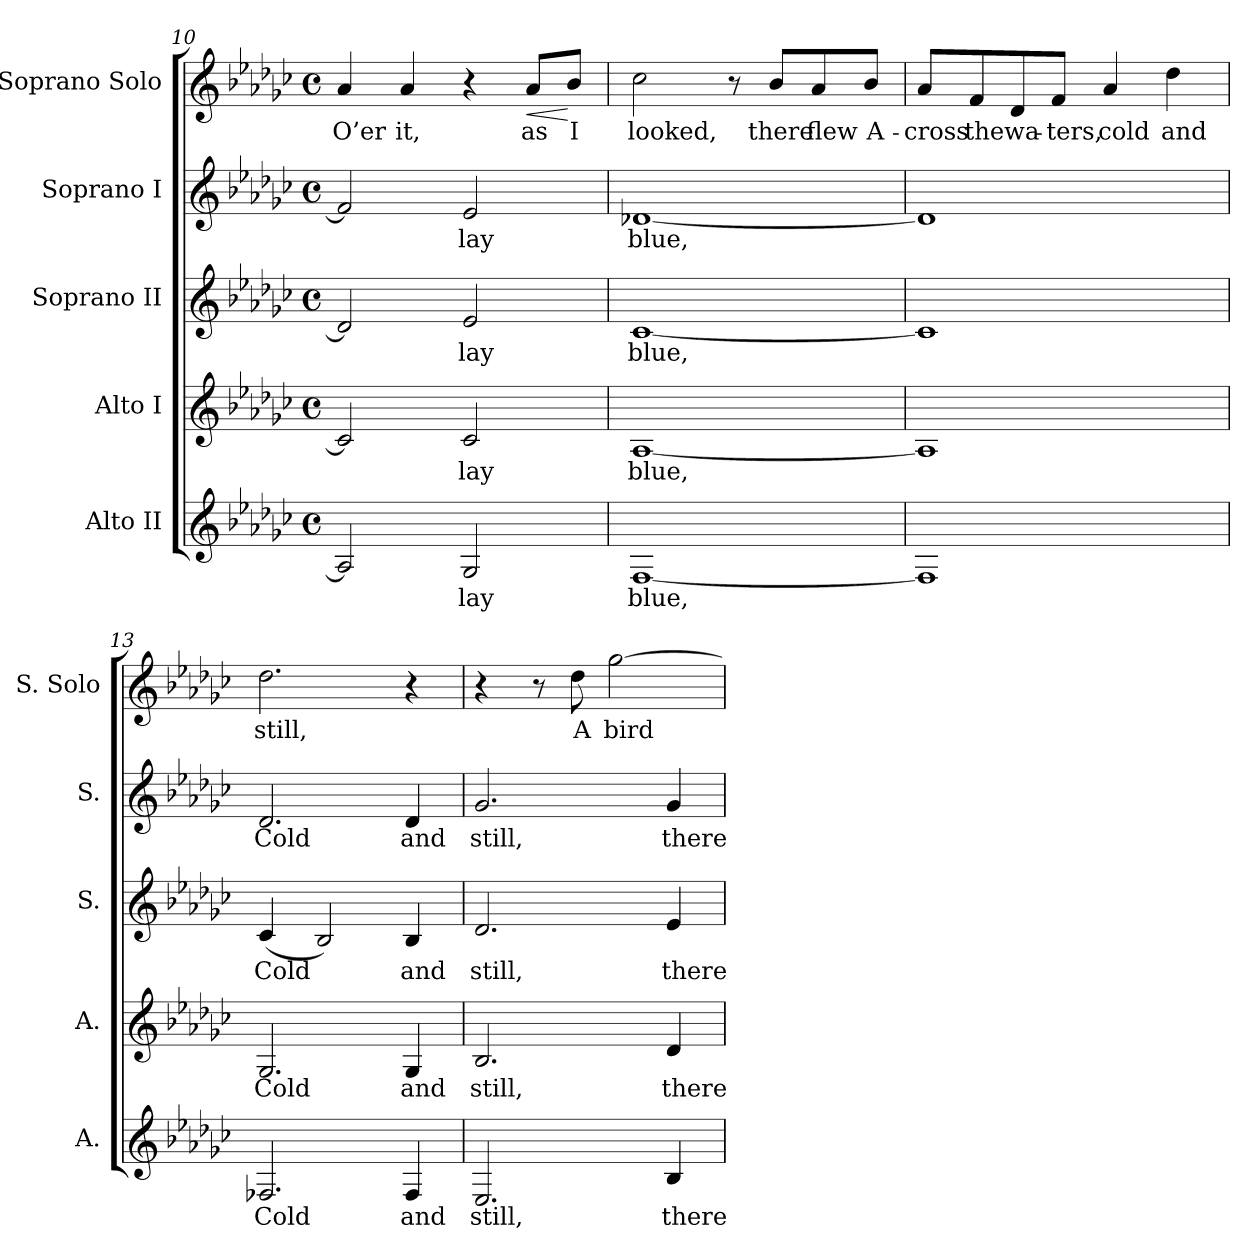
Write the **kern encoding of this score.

**kern	**text	**kern	**text	**kern	**text	**kern	**text	**kern	**text	**dynam
*part5	*part5	*part4	*part4	*part3	*part3	*part2	*part2	*part1	*part1	*part1
*staff5	*staff5	*staff4	*staff4	*staff3	*staff3	*staff2	*staff2	*staff1	*staff1	*staff1
*I"Alto II	*	*I"Alto I	*	*I"Soprano II	*	*I"Soprano I	*	*I"Soprano Solo	*	*
*I'A.	*	*I'A.	*	*I'S.	*	*I'S.	*	*I'S. Solo	*	*
*clefG2	*	*clefG2	*	*clefG2	*	*clefG2	*	*clefG2	*	*
*k[b-e-a-d-g-c-]	*	*k[b-e-a-d-g-c-]	*	*k[b-e-a-d-g-c-]	*	*k[b-e-a-d-g-c-]	*	*k[b-e-a-d-g-c-]	*	*
*e-:	*	*e-:	*	*e-:	*	*e-:	*	*e-:	*	*
*M4/4	*	*M4/4	*	*M4/4	*	*M4/4	*	*M4/4	*	*
*met(c)	*	*met(c)	*	*met(c)	*	*met(c)	*	*met(c)	*	*
=10	=10	=10	=10	=10	=10	=10	=10	=10	=10	=10
!	!	!	!	!	!	!	!	!	!LO:LY:b:color=#000000	!
2A-i/]	.	2c-i/]	.	2di/]	.	2fi/]	.	4a-i/	O’er	.
!	!	!	!	!	!	!	!	!	!LO:LY:b:color=#000000	!
.	.	.	.	.	.	.	.	4a-i/	it,	.
!	!LO:LY:b:color=#000000	!	!	!	!	!	!	!	!	!
!	!	!	!LO:LY:b:color=#000000	!	!	!	!	!	!	!
!	!	!	!	!	!LO:LY:b:color=#000000	!	!	!	!	!
!	!	!	!	!	!	!	!LO:LY:b:color=#000000	!	!	!
2G-i/	lay	2c-i/	lay	2e-i/	lay	2e-i/	lay	4r	.	.
!	!	!	!	!	!	!	!	!	!LO:LY:b:color=#000000	!LO:HP:b
.	.	.	.	.	.	.	.	8a-i/L	as	<
!	!	!	!	!	!	!	!	!	!LO:LY:b:color=#000000	!
.	.	.	.	.	.	.	.	8b-i/J	I	[
!!LO:PB:g=z
=11	=11	=11	=11	=11	=11	=11	=11	=11	=11	=11
!	!LO:LY:b:color=#000000	!	!	!	!	!	!	!	!	!
!	!	!	!LO:LY:b:color=#000000	!	!	!	!	!	!	!
!	!	!	!	!	!LO:LY:b:color=#000000	!	!	!	!	!
!	!	!	!	!	!	!	!LO:LY:b:color=#000000	!	!	!
!	!	!	!	!	!	!	!	!	!LO:LY:b:color=#000000	!
[<1Fi	blue,	[<1A-i	blue,	[<1c-i	blue,	[<1d-Xi	blue,	2cc-i\	looked,	.
.	.	.	.	.	.	.	.	8r	.	.
!	!	!	!	!	!	!	!	!	!LO:LY:b:color=#000000	!
.	.	.	.	.	.	.	.	8b-i/L	there	.
!	!	!	!	!	!	!	!	!	!LO:LY:b:color=#000000	!
.	.	.	.	.	.	.	.	8a-i/	flew	.
!	!	!	!	!	!	!	!	!	!LO:LY:b:color=#000000	!
.	.	.	.	.	.	.	.	8b-i/J	A-	.
=12	=12	=12	=12	=12	=12	=12	=12	=12	=12	=12
!	!	!	!	!	!	!	!	!	!LO:LY:b:color=#000000	!
1Fi]	.	1A-i]	.	1c-i]	.	1d-i]	.	8a-i/L	-cross	.
!	!	!	!	!	!	!	!	!	!LO:LY:b:color=#000000	!
.	.	.	.	.	.	.	.	8fi/	the	.
!	!	!	!	!	!	!	!	!	!LO:LY:b:color=#000000	!
.	.	.	.	.	.	.	.	8d-i/	wa-	.
!	!	!	!	!	!	!	!	!	!LO:LY:b:color=#000000	!
.	.	.	.	.	.	.	.	8fi/J	-ters,	.
!	!	!	!	!	!	!	!	!	!LO:LY:b:color=#000000	!
.	.	.	.	.	.	.	.	4a-i/	cold	.
!	!	!	!	!	!	!	!	!	!LO:LY:b:color=#000000	!
.	.	.	.	.	.	.	.	4dd-i\	and	.
=13	=13	=13	=13	=13	=13	=13	=13	=13	=13	=13
!	!LO:LY:b:color=#000000	!	!	!	!	!	!	!	!	!
!	!	!	!LO:LY:b:color=#000000	!	!	!	!	!	!	!
!	!	!	!	!	!LO:LY:b:color=#000000	!	!	!	!	!
!	!	!	!	!	!	!	!LO:LY:b:color=#000000	!	!	!
!	!	!	!	!	!	!	!	!	!LO:LY:b:color=#000000	!
2.F-Xi/	Cold	2.G-i/	Cold	(4c-i/	Cold	2.d-i/	Cold	2.dd-i\	still,	.
.	.	.	.	2B-i/)	.	.	.	.	.	.
!	!LO:LY:b:color=#000000	!	!	!	!	!	!	!	!	!
!	!	!	!LO:LY:b:color=#000000	!	!	!	!	!	!	!
!	!	!	!	!	!LO:LY:b:color=#000000	!	!	!	!	!
!	!	!	!	!	!	!	!LO:LY:b:color=#000000	!	!	!
4F-i/	and	4G-i/	and	4B-i/	and	4d-i/	and	4r	.	.
=14	=14	=14	=14	=14	=14	=14	=14	=14	=14	=14
!	!LO:LY:b:color=#000000	!	!	!	!	!	!	!	!	!
!	!	!	!LO:LY:b:color=#000000	!	!	!	!	!	!	!
!	!	!	!	!	!LO:LY:b:color=#000000	!	!	!	!	!
!	!	!	!	!	!	!	!LO:LY:b:color=#000000	!	!	!
2.E-i/	still,	2.B-i/	still,	2.d-i/	still,	2.g-i/	still,	4r	.	.
.	.	.	.	.	.	.	.	8r	.	.
!	!	!	!	!	!	!	!	!	!LO:LY:b:color=#000000	!
.	.	.	.	.	.	.	.	8dd-i\	A	.
!	!	!	!	!	!	!	!	!	!LO:LY:b:color=#000000	!
.	.	.	.	.	.	.	.	[>2gg-i\	bird	.
!	!LO:LY:b:color=#000000	!	!	!	!	!	!	!	!	!
!	!	!	!LO:LY:b:color=#000000	!	!	!	!	!	!	!
!	!	!	!	!	!LO:LY:b:color=#000000	!	!	!	!	!
!	!	!	!	!	!	!	!LO:LY:b:color=#000000	!	!	!
4B-i/	there	4d-i/	there	4e-i/	there	4g-i/	there	.	.	.
=	=	=	=	=	=	=	=	=	=	=
*-	*-	*-	*-	*-	*-	*-	*-	*-	*-	*-
